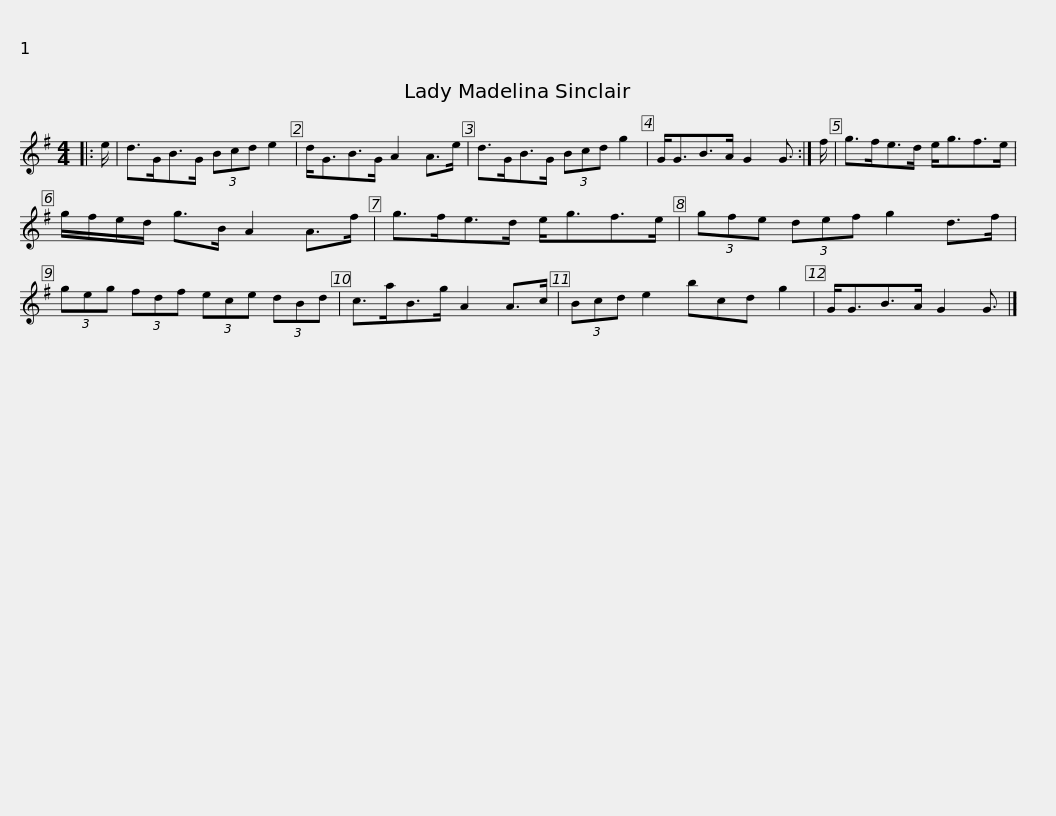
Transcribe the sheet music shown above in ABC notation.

X:1
L:1/8
M:4/4
I:linebreak $
K:G
V:1 treble
V:1
|: e/ | d>GB>G (3Bcd e2 | d<GB>G A2 A>e | d>GB>G (3Bcd g2 | G<GB>A G2 G3/2 :| %5
 f/ |$ g>fe>d e<gf>e | g/f/e/d/ g>B A2 A>f | g>fe>d e<gf>e | (3gfe (3def g2 d>f |$ %10
 (3geg (3fdf (3ece (3dBd | c>aB>g A2 A>c | (3Bcd e2 bcd g2 | G<GB>A G2 G3/2 |] %14
